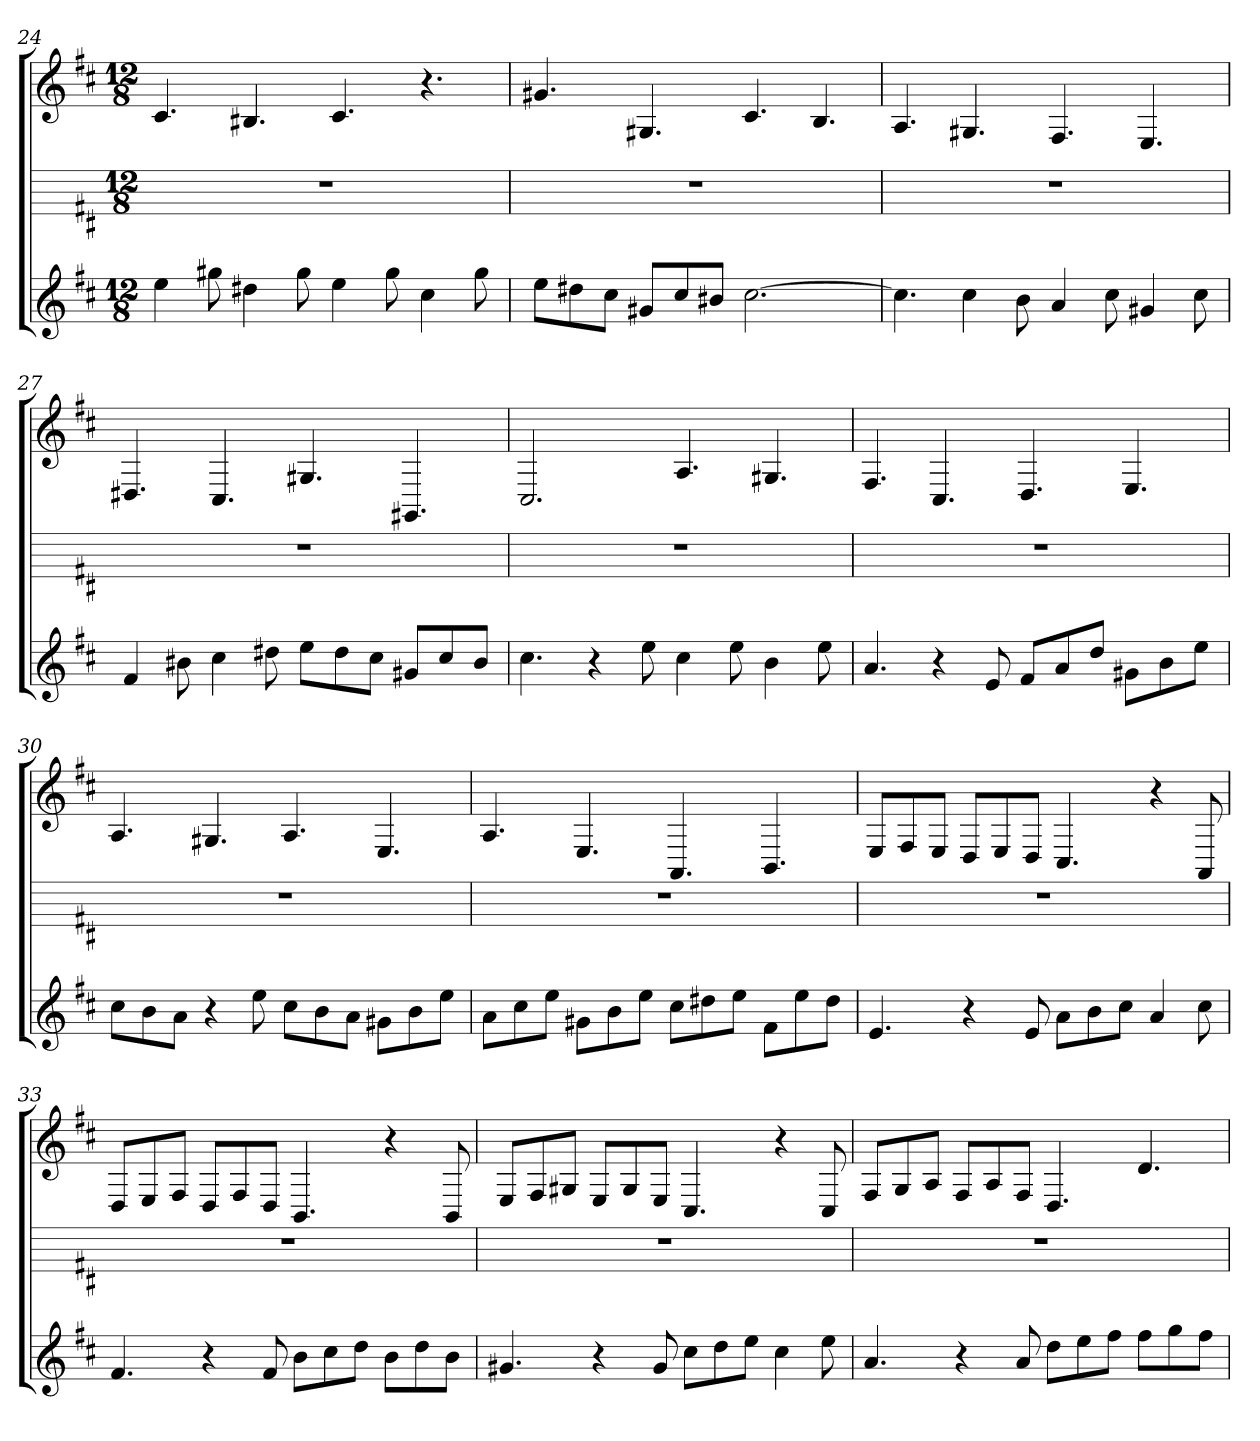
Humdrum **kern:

**kern	**kern	**kern
*part3	*part2	*part1
*staff3	*staff2	*staff1
*k[f#c#]	*k[f#c#]	*k[f#c#]
*D:	*D:	*D:
*M12/8	*M12/8	*M12/8
=24	=24	=24
4ee	1.r	4.c#
8gg#X	.	.
4dd#X	.	4.B#X
8gg#	.	.
4ee	.	4.c#
8gg#	.	.
4cc#	.	4.r
8gg#	.	.
=25	=25	=25
8eeL	1.r	4.g#X
8dd#X	.	.
8cc#J	.	.
8g#XL	.	4.G#X
8cc#	.	.
8b#XJ	.	.
[2.cc#	.	4.c#
.	.	4.B
=26	=26	=26
4.cc#]	1.r	4.A
4cc#	.	4.G#X
8b	.	.
4a	.	4.F#
8cc#	.	.
4g#X	.	4.E
8cc#	.	.
=27	=27	=27
4f#	1.r	4.D#X
8b#X	.	.
4cc#	.	4.C#
8dd#X	.	.
8eeL	.	4.G#X
8dd#	.	.
8cc#J	.	.
8g#XL	.	4.GG#X
8cc#	.	.
8b#J	.	.
=28	=28	=28
4.cc#	1.r	2.C#
4r	.	.
8ee	.	.
4cc#	.	4.A
8ee	.	.
4b	.	4.G#X
8ee	.	.
=29	=29	=29
4.a	1.r	4.F#
4r	.	4.C#
8e	.	.
8f#L	.	4.D
8a	.	.
8ddJ	.	.
8g#XL	.	4.E
8b	.	.
8eeJ	.	.
=30	=30	=30
8cc#L	1.r	4.A
8b	.	.
8aJ	.	.
4r	.	4.G#X
8ee	.	.
8cc#L	.	4.A
8b	.	.
8aJ	.	.
8g#XL	.	4.E
8b	.	.
8eeJ	.	.
=31	=31	=31
8aL	1.r	4.A
8cc#	.	.
8eeJ	.	.
8g#XL	.	4.E
8b	.	.
8eeJ	.	.
8cc#L	.	4.AA
8dd#X	.	.
8eeJ	.	.
8f#L	.	4.BB
8ee	.	.
8dd#J	.	.
=32	=32	=32
4.e	1.r	8EL
.	.	8F#
.	.	8EJ
4r	.	8DL
.	.	8E
8e	.	8DJ
8aL	.	4.C#
8b	.	.
8cc#J	.	.
4a	.	4r
8cc#	.	8AA
=33	=33	=33
4.f#	1.r	8DL
.	.	8E
.	.	8F#J
4r	.	8DL
.	.	8F#
8f#	.	8DJ
8bL	.	4.BB
8cc#	.	.
8ddJ	.	.
8bL	.	4r
8dd	.	.
8bJ	.	8BB
=34	=34	=34
4.g#X	1.r	8EL
.	.	8F#
.	.	8G#XJ
4r	.	8EL
.	.	8G#
8g#	.	8EJ
8cc#L	.	4.C#
8dd	.	.
8eeJ	.	.
4cc#	.	4r
8ee	.	8C#
=35	=35	=35
4.a	1.r	8F#L
.	.	8G
.	.	8AJ
4r	.	8F#L
.	.	8A
8a	.	8F#J
8ddL	.	4.D
8ee	.	.
8ff#J	.	.
8ff#L	.	4.d
8gg	.	.
8ff#J	.	.
=	=	=
*-	*-	*-
